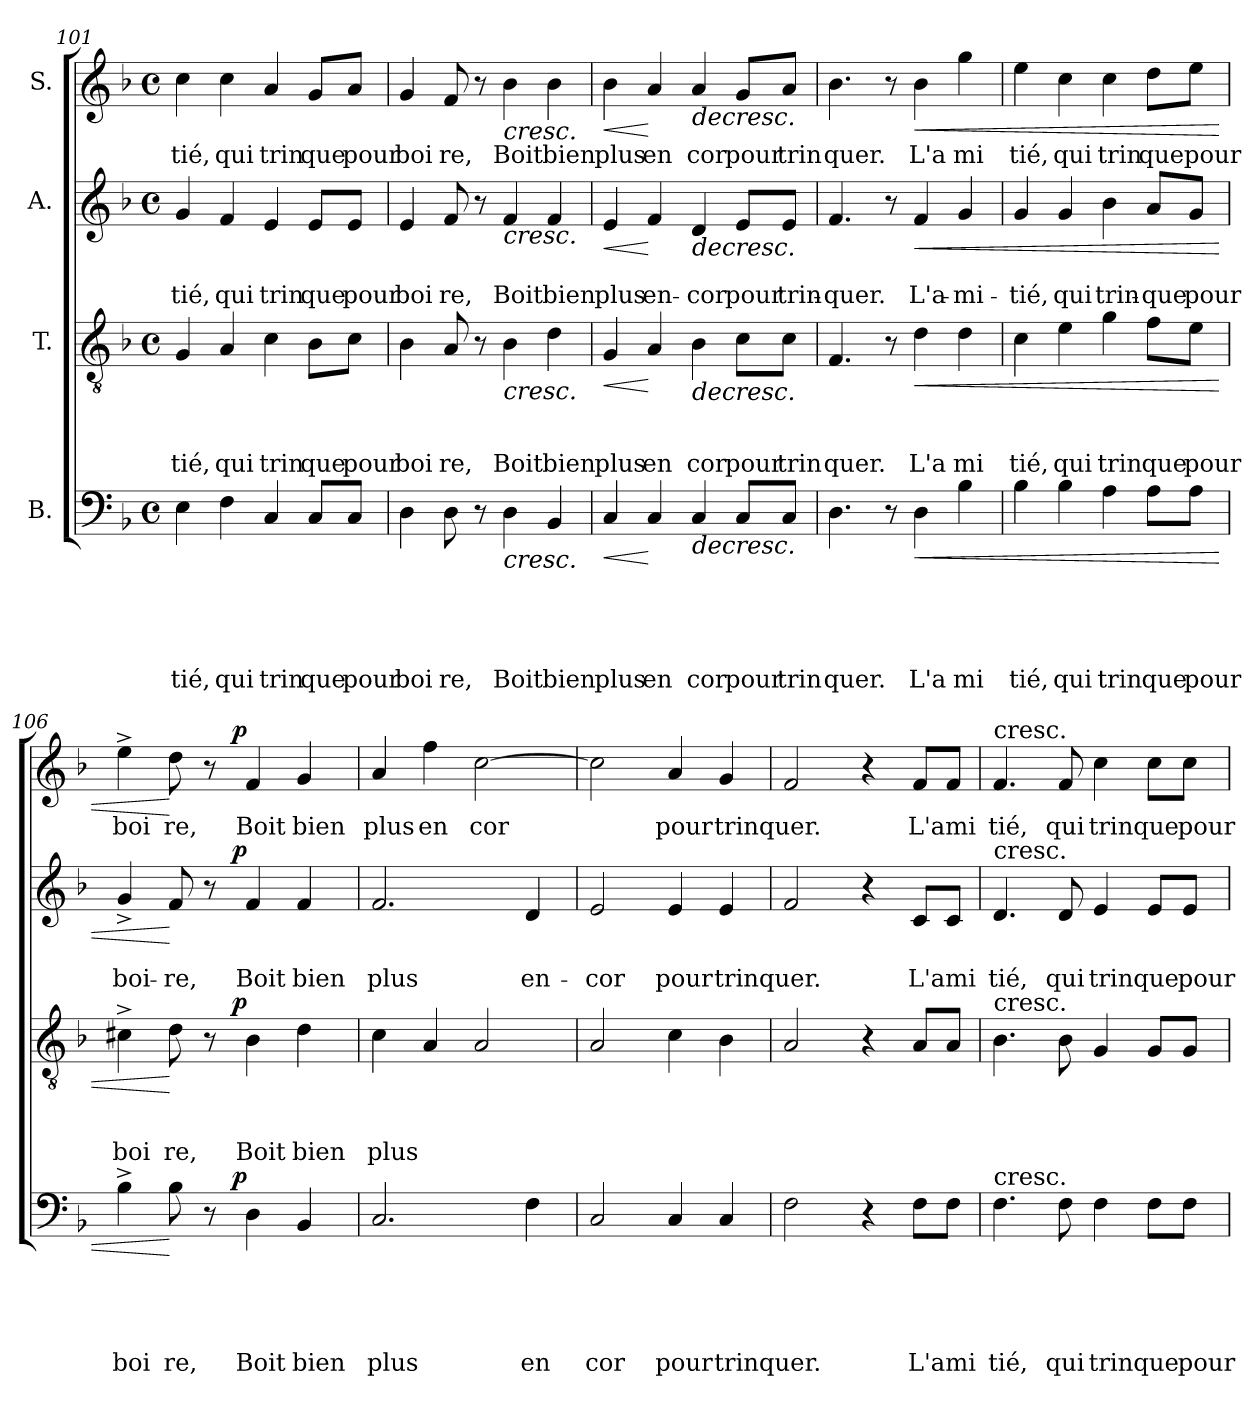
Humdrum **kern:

**kern	**text	**text	**text	**text	**text	**dynam	**kern	**text	**text	**text	**dynam	**kern	**text	**text	**dynam	**kern	**text	**dynam
*part4	*part4	*part4	*part4	*part4	*part4	*part4	*part3	*part3	*part3	*part3	*part3	*part2	*part2	*part2	*part2	*part1	*part1	*part1
*staff4	*staff4	*staff4	*staff4	*staff4	*staff4	*staff4	*staff3	*staff3	*staff3	*staff3	*staff3	*staff2	*staff2	*staff2	*staff2	*staff1	*staff1	*staff1
*I"B.	*	*	*	*	*	*	*I"T.	*	*	*	*	*I"A.	*	*	*	*I"S.	*	*
*clefF4	*	*	*	*	*	*	*clefGv2	*	*	*	*	*clefG2	*	*	*	*clefG2	*	*
*k[b-]	*	*	*	*	*	*	*k[b-]	*	*	*	*	*k[b-]	*	*	*	*k[b-]	*	*
*F:	*	*	*	*	*	*	*F:	*	*	*	*	*F:	*	*	*	*F:	*	*
*M4/4	*	*	*	*	*	*	*M4/4	*	*	*	*	*M4/4	*	*	*	*M4/4	*	*
*met(c)	*	*	*	*	*	*	*met(c)	*	*	*	*	*met(c)	*	*	*	*met(c)	*	*
=101	=101	=101	=101	=101	=101	=101	=101	=101	=101	=101	=101	=101	=101	=101	=101	=101	=101	=101
!	!	!	!	!	!LO:LY:b	!	!	!	!	!LO:LY:b	!	!	!	!LO:LY:b	!	!	!LO:LY:b	!
4E\	.	.	.	.	tié,	.	4G/	.	.	tié,	.	4g/	.	tié,	.	4cc\	tié,	.
!	!	!	!	!	!LO:LY:b	!	!	!	!	!LO:LY:b	!	!	!	!LO:LY:b	!	!	!LO:LY:b	!
4F\	.	.	.	.	qui	.	4A/	.	.	qui	.	4f/	.	qui	.	4cc\	qui	.
!	!	!	!	!	!LO:LY:b	!	!	!	!	!LO:LY:b	!	!	!	!LO:LY:b	!	!	!LO:LY:b	!
4C/	.	.	.	.	trin	.	4c\	.	.	trin	.	4e/	.	trin	.	4a/	trin	.
!	!	!	!	!	!LO:LY:b	!	!	!	!	!LO:LY:b	!	!	!	!LO:LY:b	!	!	!LO:LY:b	!
8C/L	.	.	.	.	que	.	8B-\L	.	.	que	.	8e/L	.	que	.	8g/L	que	.
!	!	!	!	!	!LO:LY:b	!	!	!	!	!LO:LY:b	!	!	!	!LO:LY:b	!	!	!LO:LY:b	!
8C/J	.	.	.	.	pour	.	8c\J	.	.	pour	.	8e/J	.	pour	.	8a/J	pour	.
=102	=102	=102	=102	=102	=102	=102	=102	=102	=102	=102	=102	=102	=102	=102	=102	=102	=102	=102
!	!	!	!	!	!LO:LY:b	!	!	!	!	!LO:LY:b	!	!	!	!LO:LY:b	!	!	!LO:LY:b	!
4D\	.	.	.	.	boi	.	4B-\	.	.	boi	.	4e/	.	boi	.	4g/	boi	.
!	!	!	!	!	!LO:LY:b	!	!	!	!	!LO:LY:b	!	!	!	!LO:LY:b	!	!	!LO:LY:b	!
8D\	.	.	.	.	re,	.	8A/	.	.	re,	.	8f/	.	re,	.	8f/	re,	.
8r	.	.	.	.	.	.	8r	.	.	.	.	8r	.	.	.	8r	.	.
!	!	!	!	!	!LO:LY:b	!LO:HP:b	!	!	!	!LO:LY:b	!LO:HP:b	!	!	!LO:LY:b	!LO:HP:b	!	!LO:LY:b	!LO:HP:b
4D\	.	.	.	.	Boit	<	4B-\	.	.	Boit	<	4f/	.	Boit	<	4b-\	Boit	<
!	!	!	!	!	!LO:LY:b	!	!	!	!	!LO:LY:b	!	!	!	!LO:LY:b	!	!	!LO:LY:b	!
4BB-/	.	.	.	.	bien	.	4d\	.	.	bien	.	4f/	.	bien	.	4b-\	bien	.
!!LO:PB:g=z
=103	=103	=103	=103	=103	=103	=103	=103	=103	=103	=103	=103	=103	=103	=103	=103	=103	=103	=103
!	!	!	!	!	!LO:LY:b	!LO:HP:b	!	!	!	!LO:LY:b	!LO:HP:b	!	!	!LO:LY:b	!LO:HP:b	!	!LO:LY:b	!LO:HP:b
4C/	.	.	.	.	plus	<	4G/	.	.	plus	<	4e/	.	plus	<	4b-\	plus	<
!	!	!	!	!	!LO:LY:b	!	!	!	!	!LO:LY:b	!	!	!	!LO:LY:b	!	!	!LO:LY:b	!
4C/	.	.	.	.	en	[	4A/	.	.	en	[	4f/	.	en-	[	4a/	en	[
!	!	!	!	!	!LO:LY:b	!LO:HP:b	!	!	!	!LO:LY:b	!LO:HP:b	!	!	!LO:LY:b	!LO:HP:b	!	!LO:LY:b	!LO:HP:b
4C/	.	.	.	.	cor	>	4B-\	.	.	cor	>	4d/	.	-cor	>	4a/	cor	>
!	!	!	!	!	!LO:LY:b	!	!	!	!	!LO:LY:b	!	!	!	!LO:LY:b	!	!	!LO:LY:b	!
8C/L	.	.	.	.	pour	.	8c\L	.	.	pour	.	8e/L	.	pour	.	8g/L	pour	.
!	!	!	!	!	!LO:LY:b	!	!	!	!	!LO:LY:b	!	!	!	!LO:LY:b	!	!	!LO:LY:b	!
8C/J	.	.	.	.	trin	.	8c\J	.	.	trin	.	8e/J	.	trin-	.	8a/J	trin	.
.	.	.	.	.	.	[	.	.	.	.	[	.	.	.	[	.	.	[
=104	=104	=104	=104	=104	=104	=104	=104	=104	=104	=104	=104	=104	=104	=104	=104	=104	=104	=104
!	!	!	!	!	!LO:LY:b	!	!	!	!	!LO:LY:b	!	!	!	!LO:LY:b	!	!	!LO:LY:b	!
4.D\	.	.	.	.	quer.	.	4.F/	.	.	quer.	.	4.f/	.	-quer.	.	4.b-\	quer.	.
8r	.	.	.	.	.	.	8r	.	.	.	.	8r	.	.	.	8r	.	.
!	!	!	!	!	!LO:LY:b	!LO:HP:b	!	!	!	!LO:LY:b	!LO:HP:b	!	!	!LO:LY:b	!LO:HP:b	!	!LO:LY:b	!LO:HP:b
4D\	.	.	.	.	L'a	<	4d\	.	.	L'a	<	4f/	.	L'a-	<	4b-\	L'a	<
!	!	!	!	!	!LO:LY:b	!	!	!	!	!LO:LY:b	!	!	!	!LO:LY:b	!	!	!LO:LY:b	!
4B-\	.	.	.	.	mi	.	4d\	.	.	mi	.	4g/	.	-mi-	.	4gg\	mi	.
=105	=105	=105	=105	=105	=105	=105	=105	=105	=105	=105	=105	=105	=105	=105	=105	=105	=105	=105
!	!	!	!	!	!LO:LY:b	!	!	!	!	!LO:LY:b	!	!	!	!LO:LY:b	!	!	!LO:LY:b	!
4B-\	.	.	.	.	tié,	.	4c\	.	.	tié,	.	4g/	.	-tié,	.	4ee\	tié,	.
!	!	!	!	!	!LO:LY:b	!	!	!	!	!LO:LY:b	!	!	!	!LO:LY:b	!	!	!LO:LY:b	!
4B-\	.	.	.	.	qui	.	4e\	.	.	qui	.	4g/	.	qui	.	4cc\	qui	.
!	!	!	!	!	!LO:LY:b	!	!	!	!	!LO:LY:b	!	!	!	!LO:LY:b	!	!	!LO:LY:b	!
4A\	.	.	.	.	trin	.	4g\	.	.	trin	.	4b-\	.	trin-	.	4cc\	trin	.
!	!	!	!	!	!LO:LY:b	!	!	!	!	!LO:LY:b	!	!	!	!LO:LY:b	!	!	!LO:LY:b	!
8A\L	.	.	.	.	que	.	8f\L	.	.	que	.	8a/L	.	-que	.	8dd\L	que	.
!	!	!	!	!	!LO:LY:b	!	!	!	!	!LO:LY:b	!	!	!	!LO:LY:b	!	!	!LO:LY:b	!
8A\J	.	.	.	.	pour	]	8e\J	.	.	pour	]	8g/J	.	pour	]	8ee\J	pour	]
=106	=106	=106	=106	=106	=106	=106	=106	=106	=106	=106	=106	=106	=106	=106	=106	=106	=106	=106
!	!	!	!	!	!LO:LY:b	!	!	!	!	!LO:LY:b	!	!	!	!LO:LY:b	!	!	!LO:LY:b	!
*^	*	*	*	*	*	*	*^	*	*	*	*	*^	*	*	*	*^	*	*
4B-^>\	4...ryy	.	.	.	.	boi	.	4c#X^>\	4...ryy	.	.	boi	.	4g^</	4...ryy	.	boi-	.	4ee^>\	4...ryy	boi	.
!	!	!	!	!	!	!LO:LY:b	!	!	!	!	!	!LO:LY:b	!	!	!	!	!LO:LY:b	!	!	!	!LO:LY:b	!
8B-\	.	.	.	.	.	re,	[	8d\	.	.	.	re,	[	8f/	.	.	-re,	[	8dd\	.	re,	[
8r	.	.	.	.	.	.	.	8r	.	.	.	.	.	8r	.	.	.	.	8r	.	.	.
!	!	!	!	!	!	!	!LO:DY:a	!	!	!	!	!	!LO:DY:a	!	!	!	!	!LO:DY:a	!	!	!	!LO:DY:a
.	2ryy	.	.	.	.	.	p	.	2ryy	.	.	.	p	.	2ryy	.	.	p	.	2ryy	.	p
!	!	!	!	!	!	!LO:LY:b	!	!	!	!	!	!LO:LY:b	!	!	!	!	!LO:LY:b	!	!	!	!LO:LY:b	!
4D\	.	.	.	.	.	Boit	.	4B-\	.	.	.	Boit	.	4f/	.	.	Boit	.	4f/	.	Boit	.
!	!	!	!	!	!	!LO:LY:b	!	!	!	!	!	!LO:LY:b	!	!	!	!	!LO:LY:b	!	!	!	!LO:LY:b	!
4BB-/	.	.	.	.	.	bien	.	4d\	.	.	.	bien	.	4f/	.	.	bien	.	4g/	.	bien	.
.	32ryy	.	.	.	.	.	.	.	32ryy	.	.	.	.	.	32ryy	.	.	.	.	32ryy	.	.
=107	=107	=107	=107	=107	=107	=107	=107	=107	=107	=107	=107	=107	=107	=107	=107	=107	=107	=107	=107	=107	=107	=107
!	!	!	!	!	!	!LO:LY:b	!	!	!	!	!	!LO:LY:b	!	!	!	!	!LO:LY:b	!	!	!	!LO:LY:b	!
*v	*v	*	*	*	*	*	*	*	*	*	*	*	*	*v	*v	*	*	*	*v	*v	*	*
*	*	*	*	*	*	*	*v	*v	*	*	*	*	*	*	*	*	*	*	*
2.C/	.	.	.	.	plus	.	4c\	.	.	plus	.	2.f/	.	plus	.	4a/	plus	.
!	!	!	!	!	!	!	!	!	!	!	!	!	!	!	!	!	!LO:LY:b	!
.	.	.	.	.	.	.	4A/	.	.	.	.	.	.	.	.	4ff\	en	.
!	!	!	!	!	!	!	!	!	!	!	!	!	!	!	!	!	!LO:LY:b	!
.	.	.	.	.	.	.	2A/	.	.	.	.	.	.	.	.	[<2cc\	cor	.
!	!	!	!	!	!LO:LY:b	!	!	!	!	!	!	!	!	!LO:LY:b	!	!	!	!
4F\	.	.	.	.	en	.	.	.	.	.	.	4d/	.	en-	.	.	.	.
!!LO:LB:g=z
=108	=108	=108	=108	=108	=108	=108	=108	=108	=108	=108	=108	=108	=108	=108	=108	=108	=108	=108
!	!	!	!	!	!LO:LY:b	!	!	!	!	!	!	!	!	!LO:LY:b	!	!	!	!
2C/	.	.	.	.	cor	.	2A/	.	.	.	.	2e/	.	-cor	.	2cc\]	.	.
!	!	!	!	!	!LO:LY:b	!	!	!	!	!	!	!	!	!LO:LY:b	!	!	!LO:LY:b	!
4C/	.	.	.	.	pour	.	4c\	.	.	.	.	4e/	.	pour	.	4a/	pour	.
!	!	!	!	!	!LO:LY:b	!	!	!	!	!	!	!	!	!LO:LY:b	!	!	!LO:LY:b	!
4C/	.	.	.	.	trinquer.	.	4B-\	.	.	.	.	4e/	.	trinquer.	.	4g/	trinquer.	.
=109	=109	=109	=109	=109	=109	=109	=109	=109	=109	=109	=109	=109	=109	=109	=109	=109	=109	=109
2F\	.	.	.	.	.	.	2A/	.	.	.	.	2f/	.	.	.	2f/	.	.
4r	.	.	.	.	.	.	4r	.	.	.	.	4r	.	.	.	4r	.	.
!	!	!	!	!	!LO:LY:b	!	!	!	!	!	!	!	!	!LO:LY:b	!	!	!LO:LY:b	!
8F\L	.	.	.	.	L'ami	.	8A/L	.	.	.	.	8c/L	.	L'ami	.	8f/L	L'ami	.
8F\J	.	.	.	.	.	.	8A/J	.	.	.	.	8c/J	.	.	.	8f/J	.	.
=110	=110	=110	=110	=110	=110	=110	=110	=110	=110	=110	=110	=110	=110	=110	=110	=110	=110	=110
!	!	!	!	!	!	!	!	!	!	!	!	!	!	!	!	!LO:TX:a:t=cresc.	!	!
!	!	!	!	!	!	!	!	!	!	!	!	!LO:TX:a:t=cresc.	!	!	!	!	!	!
!	!	!	!	!	!	!	!LO:TX:a:t=cresc.	!	!	!	!	!	!	!	!	!	!	!
!LO:TX:a:t=cresc.	!	!	!	!	!	!	!	!	!	!	!	!	!	!	!	!	!	!
!	!	!	!	!	!LO:LY:b	!	!	!	!	!	!	!	!	!LO:LY:b	!	!	!LO:LY:b	!
4.F\	.	.	.	.	tié,	.	4.B-\	.	.	.	.	4.d/	.	tié,	.	4.f/	tié,	.
!	!	!	!	!	!LO:LY:b	!	!	!	!	!	!	!	!	!LO:LY:b	!	!	!LO:LY:b	!
8F\	.	.	.	.	qui	.	8B-\	.	.	.	.	8d/	.	qui	.	8f/	qui	.
!	!	!	!	!	!LO:LY:b	!	!	!	!	!	!	!	!	!LO:LY:b	!	!	!LO:LY:b	!
4F\	.	.	.	.	trinque	.	4G/	.	.	.	.	4e/	.	trinque	.	4cc\	trinque	.
8F\L	.	.	.	.	.	.	8G/L	.	.	.	.	8e/L	.	.	.	8cc\L	.	.
!	!	!	!	!	!LO:LY:b	!	!	!	!	!	!	!	!	!LO:LY:b	!	!	!LO:LY:b	!
8F\J	.	.	.	.	pour	.	8G/J	.	.	.	.	8e/J	.	pour	.	8cc\J	pour	.
=	=	=	=	=	=	=	=	=	=	=	=	=	=	=	=	=	=	=
*-	*-	*-	*-	*-	*-	*-	*-	*-	*-	*-	*-	*-	*-	*-	*-	*-	*-	*-
